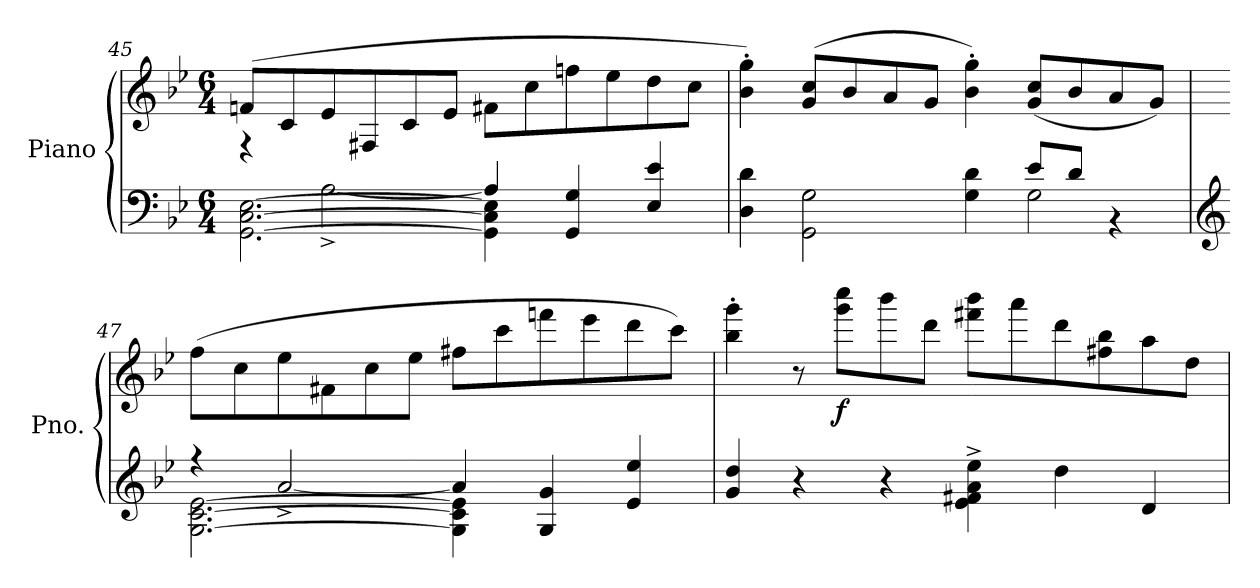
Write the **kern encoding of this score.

**kern	**kern	**dynam
*part1	*part1	*part1
*staff2	*staff1	*staff1/2
*I"Piano	*	*
*I'Pno.	*	*
*clefF4	*clefG2	*
*k[b-e-]	*k[b-e-]	*
*M6/4	*M6/4	*
=45	=45	=45
*^	*	*
[2.GG\ [2.C\ [2.E-\	4rb	(>8fn/L	.
.	.	8c/	.
.	[2A^\	8e-/	.
.	.	8F#X/	.
.	.	8c/	.
.	.	8e-/J	.
4GG\] 4C\] 4E-\]	4A/]	8f#X\L	.
.	.	8cc\	.
4GG/ 4G/	2ryy	8ffn\	.
.	.	8ee-\	.
4E-/ 4e-/	.	8dd\	.
.	.	8cc\J	.
=46	=46	=46	=46
4D\ 4d\	1ryy	4b-\' 4gg\')	.
2GG\ 2G\	.	(>8g/ 8cc/L	.
.	.	8b-/	.
.	.	8a/	.
.	.	8g/J	.
4G\ 4d\	.	4b-\' 4gg\')	.
2G\	8e-/L	(>8g/ 8cc/L	.
.	8d/J	8b-/	.
.	4r	8a/	.
.	.	8g/J)	.
!!LO:LB:g=z
=47	=47	=47	=47
*clefG2	*	*	*
[2.G\ [2.c\ [2.e-\	4rff	(>8ff\L	.
.	.	8cc\	.
.	[2a^/	8ee-\	.
.	.	8f#X\	.
.	.	8cc\	.
.	.	8ee-\J	.
4G\] 4c\] 4e-\]	4a/]	8ff#X\L	.
.	.	8ccc\	.
4G/ 4g/	2ryy	8fffn\	.
.	.	8eee-\	.
4e-/ 4ee-/	.	8ddd\	.
.	.	8ccc\J)	.
*v	*v	*	*
=48	=48	=48
4g/ 4dd/	4bb-\' 4ggg\'	.
4r	8r	.
!	!	!LO:DY:b
.	8ggg\ 8cccc\L	f
4r	8bbb-\	.
.	8ddd\J	.
4e-\^ 4f#X\^ 4a\^ 4ee-\^	8fff#X\ 8bbb-\L	.
.	8aaa\	.
4dd\	8ddd\	.
.	8ff#X\ 8bb-\	.
4d/	8aa\	.
.	8dd\J	.
=	=	=
*-	*-	*-
